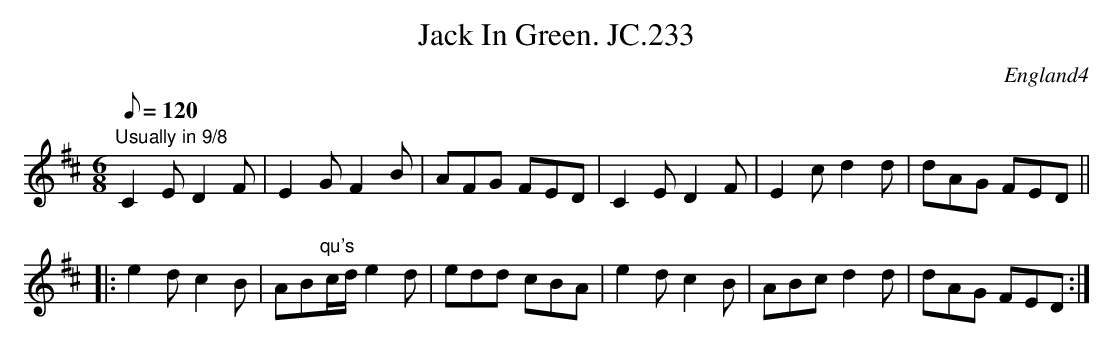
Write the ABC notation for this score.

X:1
T:Jack In Green. JC.233
M:6/8
L:1/8
Q:120
O:England4
K:D
"Usually in 9/8"C2ED2F|E2GF2B|AFG FED|C2ED2F|E2cd2d|dAG FED||!
|:e2dc2B|AB"qu's"c/d/e2d|edd cBA|e2dc2B|ABcd2d|dAG FED:|]
